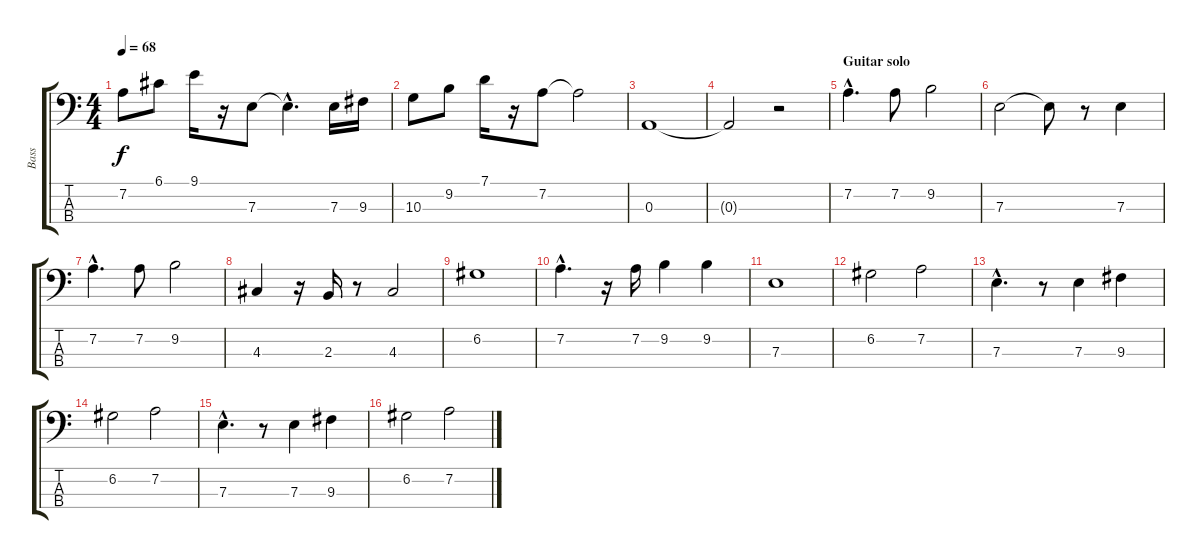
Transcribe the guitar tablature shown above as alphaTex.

\track ("Bass" "Bass") {instrument electricbassfinger}
\staff {score tabs}
\tuning (G2 D2 A1 E1) {hide}
\ts (4 4)
\tempo 68
\clef f4
\ks c
7.2.8{dy f} 6.1.8 9.1.16 r.16 7.3.8 7.3{hac t}.4{d} 7.3.16 9.3.16 |
10.3.8 9.2.8 7.1.16 r.16 7.2.8 7.2{t}.2 |
0.3.1 |
0.3{t}.2 r.2 |
\section ("" "Guitar solo")
7.2{hac}.4{d} 7.2.8 9.2.2 |
7.3.2 7.3{t}.8 r.8 7.3.4 |
7.2{hac}.4{d} 7.2.8 9.2.2 |
4.3.4 r.16 2.3.16 r.8 4.3.2 |
6.2.1 |
7.2{hac}.4{d} r.16 7.2.16 9.2.4 9.2.4 |
7.3.1 |
6.2.2 7.2.2 |
7.3{hac}.4{d} r.8 7.3.4 9.3.4 |
6.2.2 7.2.2 |
7.3{hac}.4{d} r.8 7.3.4 9.3.4 |
6.2.2 7.2.2
